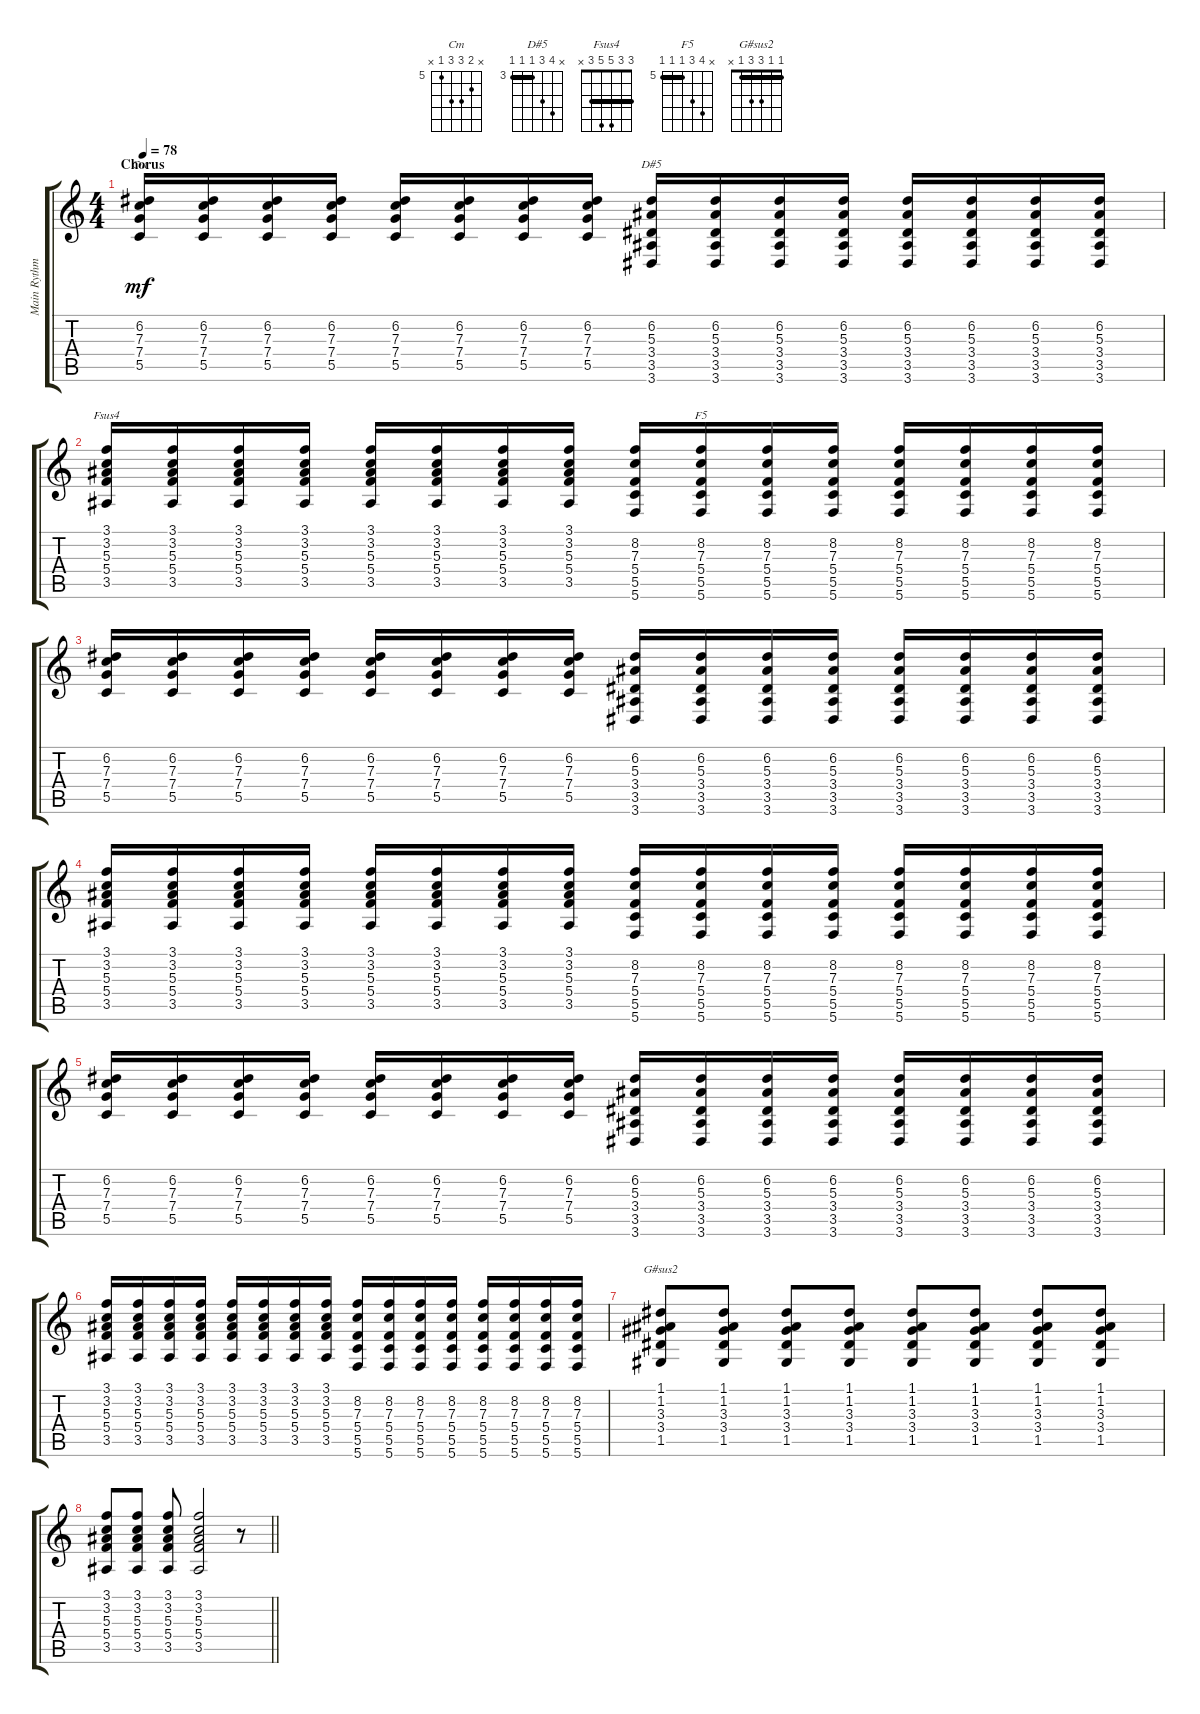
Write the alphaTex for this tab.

\track ("Main Rythm" "Main Rythm") {instrument acousticguitarsteel}
\staff {score tabs}
\tuning (D4 A3 F3 C3 G2 C2) {hide}
\chord ("Cm" x 6 7 7 5 x) {firstfret 5}
\chord ("D#5" x 6 5 3 3 3) {firstfret 3 barre 3}
\chord ("Fsus4" 3 3 5 5 3 x) {barre 3}
\chord ("F5" x 8 7 5 5 5) {firstfret 5 barre 5}
\chord ("G#sus2" 1 1 3 3 1 x) {barre 1}
\ts (4 4)
\section ("" "Chorus")
\tempo 78
\clef g2
\ks c
(6.2 7.3 7.4 5.5).16{ch "Cm" dy mf} (6.2 7.3 7.4 5.5).16 (6.2 7.3 7.4 5.5).16 (6.2 7.3 7.4 5.5).16 (6.2 7.3 7.4 5.5).16 (6.2 7.3 7.4 5.5).16 (6.2 7.3 7.4 5.5).16 (6.2 7.3 7.4 5.5).16 (6.2 5.3 3.4 3.5 3.6).16{ch "D#5"} (6.2 5.3 3.4 3.5 3.6).16 (6.2 5.3 3.4 3.5 3.6).16 (6.2 5.3 3.4 3.5 3.6).16 (6.2 5.3 3.4 3.5 3.6).16 (6.2 5.3 3.4 3.5 3.6).16 (6.2 5.3 3.4 3.5 3.6).16 (6.2 5.3 3.4 3.5 3.6).16 |
(3.1 3.2 5.3 5.4 3.5).16{ch "Fsus4"} (3.1 3.2 5.3 5.4 3.5).16 (3.1 3.2 5.3 5.4 3.5).16 (3.1 3.2 5.3 5.4 3.5).16 (3.1 3.2 5.3 5.4 3.5).16 (3.1 3.2 5.3 5.4 3.5).16 (3.1 3.2 5.3 5.4 3.5).16 (3.1 3.2 5.3 5.4 3.5).16 (8.2 7.3 5.4 5.5 5.6).16 (8.2 7.3 5.4 5.5 5.6).16{ch "F5"} (8.2 7.3 5.4 5.5 5.6).16 (8.2 7.3 5.4 5.5 5.6).16 (8.2 7.3 5.4 5.5 5.6).16 (8.2 7.3 5.4 5.5 5.6).16 (8.2 7.3 5.4 5.5 5.6).16 (8.2 7.3 5.4 5.5 5.6).16 |
(6.2 7.3 7.4 5.5).16 (6.2 7.3 7.4 5.5).16 (6.2 7.3 7.4 5.5).16 (6.2 7.3 7.4 5.5).16 (6.2 7.3 7.4 5.5).16 (6.2 7.3 7.4 5.5).16 (6.2 7.3 7.4 5.5).16 (6.2 7.3 7.4 5.5).16 (6.2 5.3 3.4 3.5 3.6).16 (6.2 5.3 3.4 3.5 3.6).16 (6.2 5.3 3.4 3.5 3.6).16 (6.2 5.3 3.4 3.5 3.6).16 (6.2 5.3 3.4 3.5 3.6).16 (6.2 5.3 3.4 3.5 3.6).16 (6.2 5.3 3.4 3.5 3.6).16 (6.2 5.3 3.4 3.5 3.6).16 |
(3.1 3.2 5.3 5.4 3.5).16 (3.1 3.2 5.3 5.4 3.5).16 (3.1 3.2 5.3 5.4 3.5).16 (3.1 3.2 5.3 5.4 3.5).16 (3.1 3.2 5.3 5.4 3.5).16 (3.1 3.2 5.3 5.4 3.5).16 (3.1 3.2 5.3 5.4 3.5).16 (3.1 3.2 5.3 5.4 3.5).16 (8.2 7.3 5.4 5.5 5.6).16 (8.2 7.3 5.4 5.5 5.6).16 (8.2 7.3 5.4 5.5 5.6).16 (8.2 7.3 5.4 5.5 5.6).16 (8.2 7.3 5.4 5.5 5.6).16 (8.2 7.3 5.4 5.5 5.6).16 (8.2 7.3 5.4 5.5 5.6).16 (8.2 7.3 5.4 5.5 5.6).16 |
(6.2 7.3 7.4 5.5).16 (6.2 7.3 7.4 5.5).16 (6.2 7.3 7.4 5.5).16 (6.2 7.3 7.4 5.5).16 (6.2 7.3 7.4 5.5).16 (6.2 7.3 7.4 5.5).16 (6.2 7.3 7.4 5.5).16 (6.2 7.3 7.4 5.5).16 (6.2 5.3 3.4 3.5 3.6).16 (6.2 5.3 3.4 3.5 3.6).16 (6.2 5.3 3.4 3.5 3.6).16 (6.2 5.3 3.4 3.5 3.6).16 (6.2 5.3 3.4 3.5 3.6).16 (6.2 5.3 3.4 3.5 3.6).16 (6.2 5.3 3.4 3.5 3.6).16 (6.2 5.3 3.4 3.5 3.6).16 |
(3.1 3.2 5.3 5.4 3.5).16 (3.1 3.2 5.3 5.4 3.5).16 (3.1 3.2 5.3 5.4 3.5).16 (3.1 3.2 5.3 5.4 3.5).16 (3.1 3.2 5.3 5.4 3.5).16 (3.1 3.2 5.3 5.4 3.5).16 (3.1 3.2 5.3 5.4 3.5).16 (3.1 3.2 5.3 5.4 3.5).16 (8.2 7.3 5.4 5.5 5.6).16 (8.2 7.3 5.4 5.5 5.6).16 (8.2 7.3 5.4 5.5 5.6).16 (8.2 7.3 5.4 5.5 5.6).16 (8.2 7.3 5.4 5.5 5.6).16 (8.2 7.3 5.4 5.5 5.6).16 (8.2 7.3 5.4 5.5 5.6).16 (8.2 7.3 5.4 5.5 5.6).16 |
(1.1 1.2 3.3 3.4 1.5).8{ch "G#sus2"} (1.1 1.2 3.3 3.4 1.5).8 (1.1 1.2 3.3 3.4 1.5).8 (1.1 1.2 3.3 3.4 1.5).8 (1.1 1.2 3.3 3.4 1.5).8 (1.1 1.2 3.3 3.4 1.5).8 (1.1 1.2 3.3 3.4 1.5).8 (1.1 1.2 3.3 3.4 1.5).8 |
\barLineRight lightlight
(3.1 3.2 5.3 5.4 3.5).8 (3.1 3.2 5.3 5.4 3.5).8 (3.1 3.2 5.3 5.4 3.5).8 (3.1 3.2 5.3 5.4 3.5).2 r.8
